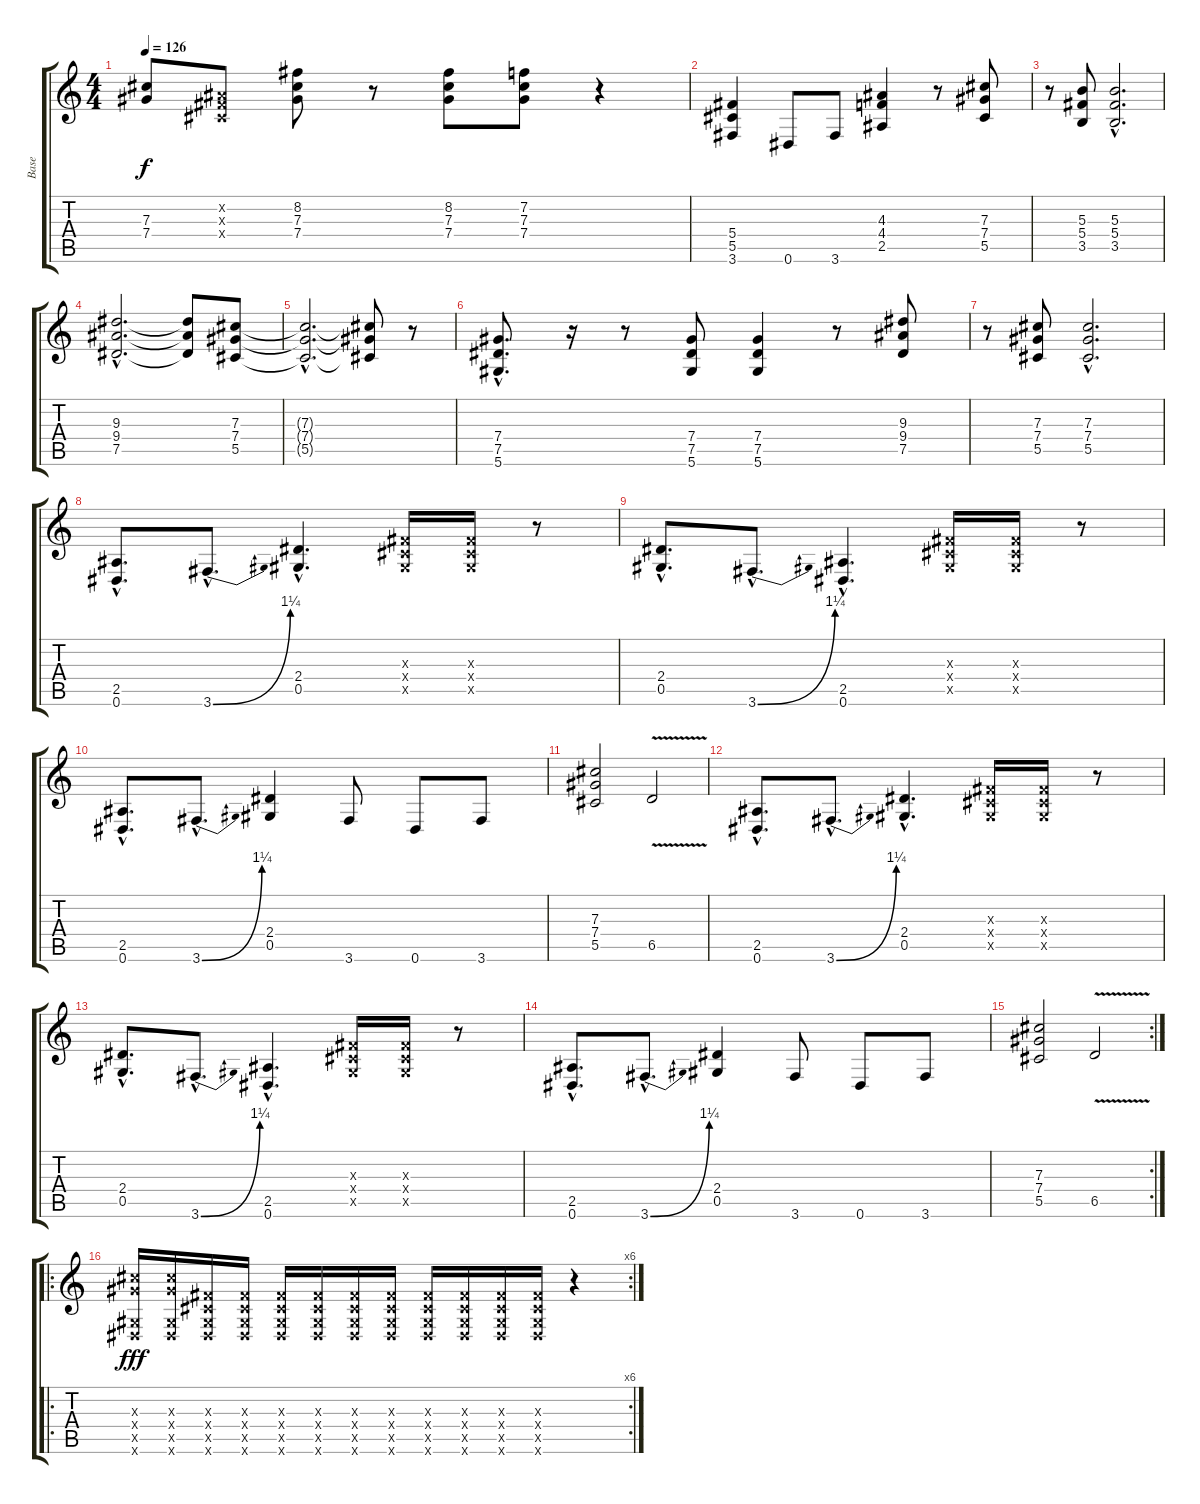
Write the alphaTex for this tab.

\track ("Base" "Base") {instrument distortionguitar}
\staff {score tabs}
\tuning (Eb4 Bb3 Gb3 Db3 Ab2 Eb2) {hide}
\ts (4 4)
\tempo 126
\clef g2
\ks c
(7.3{t} 7.4{t}).8{dy f} (0.2{x} 0.3{x} 0.4{x}).8 (8.2 7.3 7.4).8 r.8 (8.2 7.3 7.4).8 (7.2 7.3 7.4).8 r.4 |
(5.4 5.5 3.6).4 0.6.8 3.6.8 (4.3 4.4 2.5).4 r.8 (7.3 7.4 5.5).8 |
r.8 (5.3 5.4 3.5).8 (5.3{hac} 5.4{hac} 3.5{hac}).2{d} |
(9.3{hac} 9.4{hac} 7.5{hac}).2{d} (9.3{t} 9.4{t} 7.5{t}).8 (7.3 7.4 5.5).8 |
(7.3{hac t} 7.4{hac t} 5.5{hac t}).2{d} (7.3{t} 7.4{t} 5.5{t}).8 r.8 |
(7.4{hac} 7.5{hac} 5.6{hac}).8{d} r.16 r.8 (7.4 7.5 5.6).8 (7.4 7.5 5.6).4 r.8 (9.3 9.4 7.5).8 |
r.8 (7.3 7.4 5.5).8 (7.3{hac} 7.4{hac} 5.5{hac}).2{d} |
(2.5{hac} 0.6{hac}).8{d} 3.6{be (bend 0 0 60 5) hac}.8{d} (2.4{hac} 0.5{hac}).4{d} (0.3{x} 0.4{x} 0.5{x}).16 (0.3{x} 0.4{x} 0.5{x}).16 r.8 |
(2.4{hac} 0.5{hac}).8{d} 3.6{be (bend 0 0 60 5) hac}.8{d} (2.5{hac} 0.6{hac}).4{d} (0.3{x} 0.4{x} 0.5{x}).16 (0.3{x} 0.4{x} 0.5{x}).16 r.8 |
(2.5{hac} 0.6{hac}).8{d} 3.6{be (bend 0 0 60 5) hac}.8{d} (2.4 0.5).4 3.6.8 0.6.8 3.6.8 |
(7.3 7.4 5.5).2 6.5{v}.2 |
(2.5{hac} 0.6{hac}).8{d} 3.6{be (bend 0 0 60 5) hac}.8{d} (2.4{hac} 0.5{hac}).4{d} (0.3{x} 0.4{x} 0.5{x}).16 (0.3{x} 0.4{x} 0.5{x}).16 r.8 |
(2.4{hac} 0.5{hac}).8{d} 3.6{be (bend 0 0 60 5) hac}.8{d} (2.5{hac} 0.6{hac}).4{d} (0.3{x} 0.4{x} 0.5{x}).16 (0.3{x} 0.4{x} 0.5{x}).16 r.8 |
(2.5{hac} 0.6{hac}).8{d} 3.6{be (bend 0 0 60 5) hac}.8{d} (2.4 0.5).4 3.6.8 0.6.8 3.6.8 |
\rc 2
(7.3 7.4 5.5).2 6.5{v}.2 |
\ro
\rc 6
(7.3{x} 7.4{x} 0.5{x} 0.6{x}).16{dy fff} (7.3{x} 7.4{x} 0.5{x} 0.6{x}).16 (0.3{x} 0.4{x} 0.5{x} 0.6{x}).16 (0.3{x} 0.4{x} 0.5{x} 0.6{x}).16 (0.3{x} 0.4{x} 0.5{x} 0.6{x}).16 (0.3{x} 0.4{x} 0.5{x} 0.6{x}).16 (0.3{x} 0.4{x} 0.5{x} 0.6{x}).16 (0.3{x} 0.4{x} 0.5{x} 0.6{x}).16 (0.3{x} 0.4{x} 0.5{x} 0.6{x}).16 (0.3{x} 0.4{x} 0.5{x} 0.6{x}).16 (0.3{x} 0.4{x} 0.5{x} 0.6{x}).16 (0.3{x} 0.4{x} 0.5{x} 0.6{x}).16 r.4
